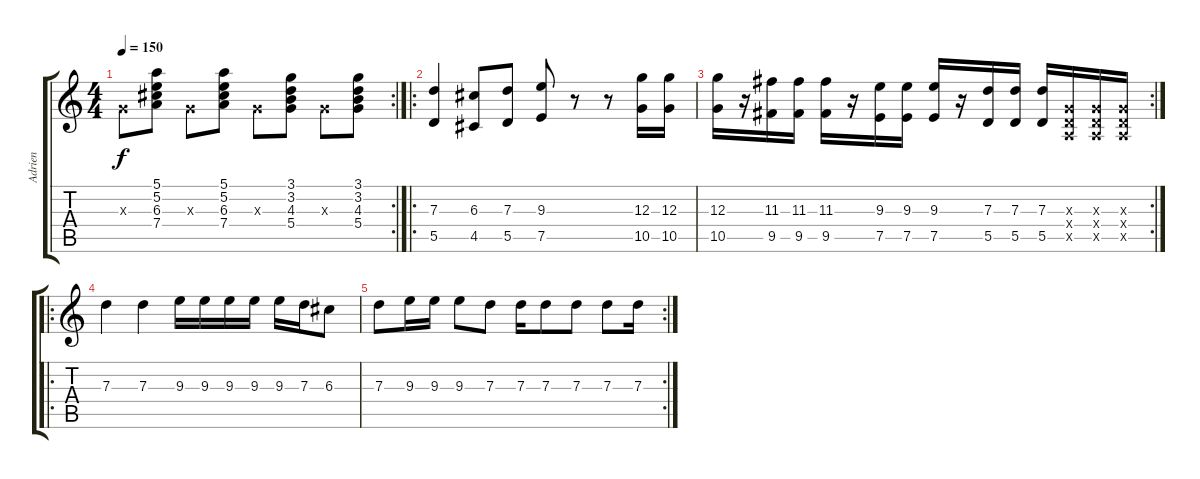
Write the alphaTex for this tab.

\track ("Adrien" "Adrien") {instrument acousticguitarsteel}
\staff {score tabs}
\tuning (E4 B3 G3 D3 A2 E2) {hide}
\rc 2
\ts (4 4)
\tempo 150
\clef g2
\ks c
0.3{x}.8{dy f} (5.1 5.2 6.3 7.4).8 0.3{x}.8 (5.1 5.2 6.3 7.4).8 0.3{x}.8 (3.1 3.2 4.3 5.4).8 0.3{x}.8 (3.1 3.2 4.3 5.4).8 |
\ro
(7.3 5.5).4{instrument overdrivenguitar} (6.3 4.5).8 (7.3 5.5).8 (9.3 7.5).8 r.8 r.8 (12.3 10.5).16 (12.3 10.5).16 |
\rc 2
(12.3 10.5).16 r.16 (11.3 9.5).16 (11.3 9.5).16 (11.3 9.5).16 r.16 (9.3 7.5).16 (9.3 7.5).16 (9.3 7.5).16 r.16 (7.3 5.5).16 (7.3 5.5).16 (7.3 5.5).16 (0.3{x} 0.4{x} 0.5{x}).16 (0.3{x} 0.4{x} 0.5{x}).16 (0.3{x} 0.4{x} 0.5{x}).16 |
\ro
7.3.4{instrument overdrivenguitar} 7.3.4 9.3.16 9.3.16 9.3.16 9.3.16 9.3.16 7.3.16 6.3.8 |
\rc 2
7.3.8 9.3.16 9.3.16 9.3.8 7.3.8 7.3.16 7.3.8 7.3.8 7.3.8 7.3.16
